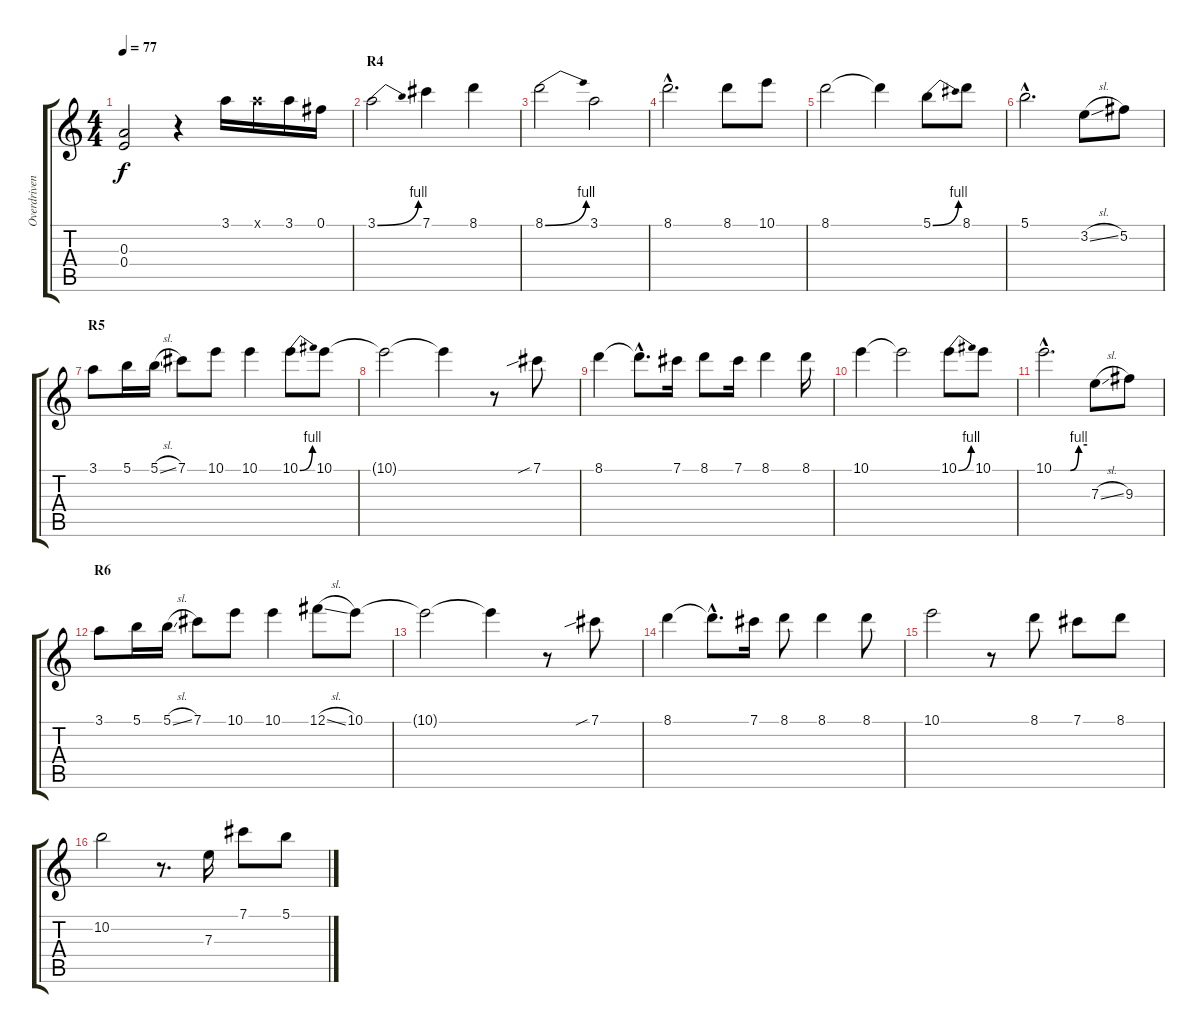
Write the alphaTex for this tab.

\track ("Overdriven" "Overdriven") {instrument overdrivenguitar}
\staff {score tabs}
\tuning (Gb4 Db4 A3 E3 B2 Gb2) {hide}
\ts (4 4)
\tempo 77
\clef g2
\ks c
(0.3 0.4).2{dy f} r.4 3.1.16 3.1{x}.16 3.1.16 0.1.16 |
\section ("" "R4")
3.1{be (bend 0 0 60 4)}.2 7.1.4 8.1.4 |
8.1{be (bend 0 0 60 4)}.2 3.1.2 |
8.1{hac}.2{d} 8.1.8 10.1.8 |
8.1.2 8.1{t}.4 5.1{be (bend 0 0 60 4)}.8 8.1.8 |
5.1{hac}.2{d} 3.2{sl}.8 5.2.8 |
\section ("" "R5")
3.1.8 5.1.16 5.1{sl}.16 7.1.8 10.1.8 10.1.4 10.1{be (bend 0 0 60 4)}.8 10.1.8 |
10.1{t}.2 10.1{t}.4 r.8 7.1{sib}.8 |
8.1.4 8.1{hac t}.8{d} 7.1.16 8.1.8 7.1.16 8.1.4 8.1.16 |
10.1.4 10.1{t}.2 10.1{be (bend 0 0 60 4)}.8 10.1.8 |
10.1{be (custom 0 0 30 0 45 4 60 4) hac}.2{d} 7.3{sl}.8 9.3.8 |
\section ("" "R6")
3.1.8 5.1.16 5.1{sl}.16 7.1.8 10.1.8 10.1.4 12.1{sl}.8 10.1.8 |
10.1{t}.2 10.1{t}.4 r.8 7.1{sib}.8 |
8.1.4 8.1{hac t}.8{d} 7.1.16 8.1.8 8.1.4 8.1.8 |
10.1.2 r.8 8.1.8 7.1.8 8.1.8 |
10.2.2 r.8{d} 7.3.16 7.1.8 5.1.8
